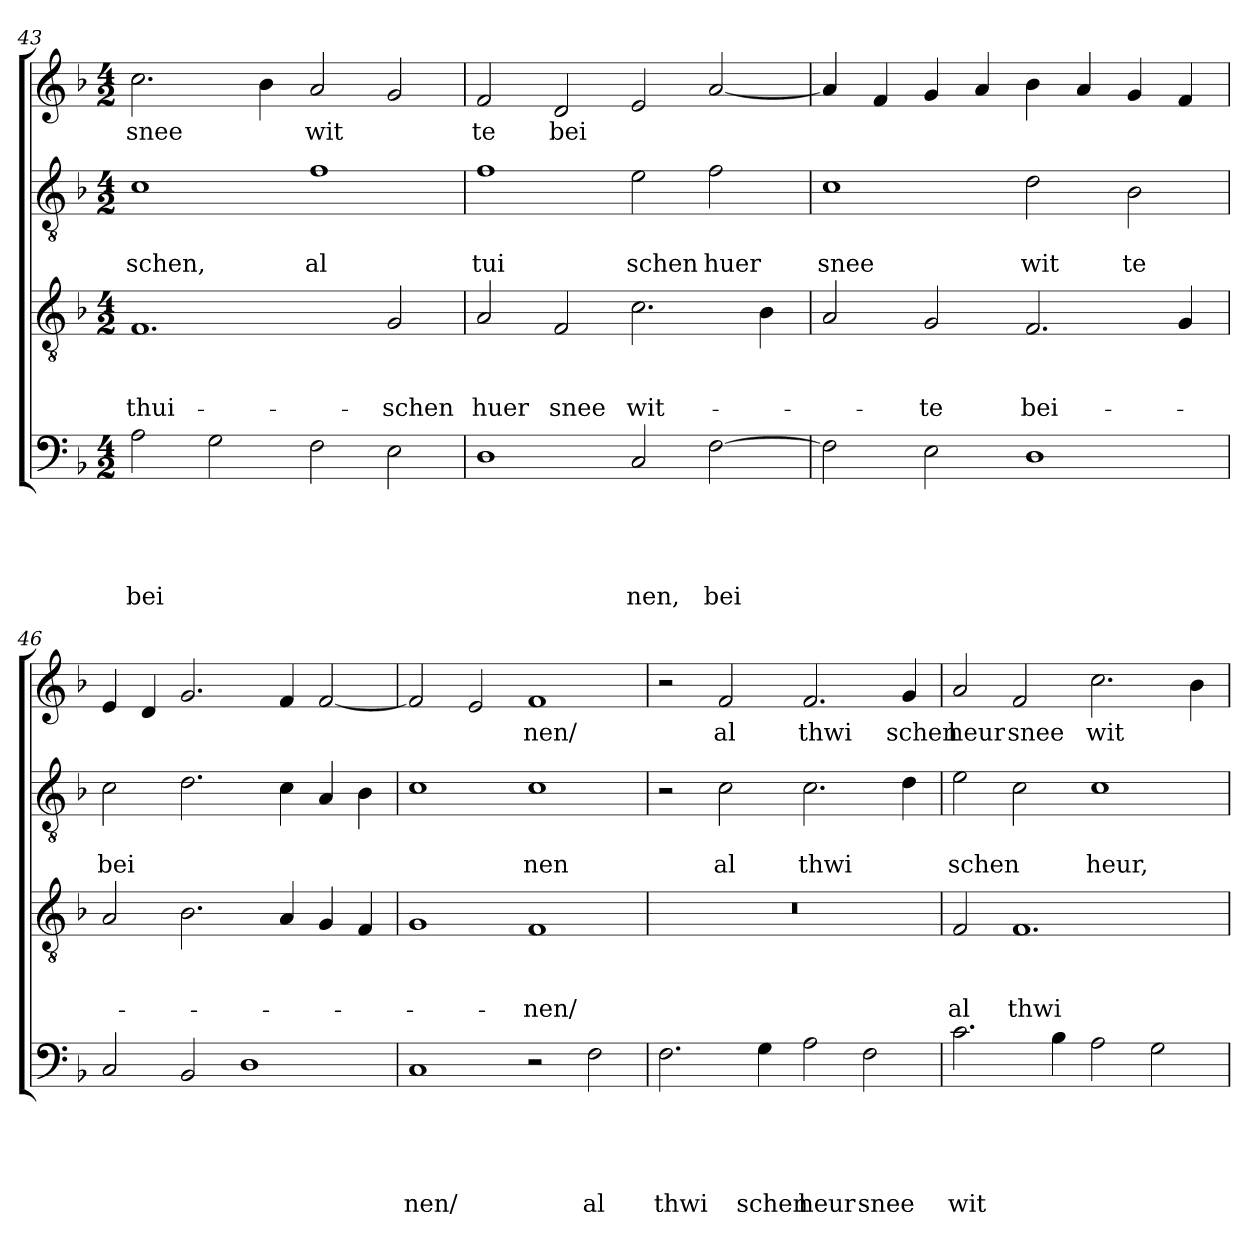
**kern	**text	**text	**text	**text	**text	**kern	**text	**text	**text	**kern	**text	**text	**kern	**text
*part4	*part4	*part4	*part4	*part4	*part4	*part3	*part3	*part3	*part3	*part2	*part2	*part2	*part1	*part1
*staff4	*staff4	*staff4	*staff4	*staff4	*staff4	*staff3	*staff3	*staff3	*staff3	*staff2	*staff2	*staff2	*staff1	*staff1
!!LO:PB:g=z
*clefF4	*	*	*	*	*	*clefGv2	*	*	*	*clefGv2	*	*	*clefG2	*
*k[b-]	*	*	*	*	*	*k[b-]	*	*	*	*k[b-]	*	*	*k[b-]	*
*F:	*	*	*	*	*	*F:	*	*	*	*F:	*	*	*F:	*
*M4/2	*	*	*	*	*	*M4/2	*	*	*	*M4/2	*	*	*M4/2	*
=43	=43	=43	=43	=43	=43	=43	=43	=43	=43	=43	=43	=43	=43	=43
!	!	!	!	!	!LO:LY:b	!	!	!	!LO:LY:b	!	!	!LO:LY:b	!	!LO:LY:b
2A\	.	.	.	.	bei	1.F	.	.	thui-	1c	.	schen,	2.cc\	snee
2G\	.	.	.	.	.	.	.	.	.	.	.	.	.	.
.	.	.	.	.	.	.	.	.	.	.	.	.	4b-\	.
!	!	!	!	!	!	!	!	!	!	!	!	!LO:LY:b	!	!LO:LY:b
2F\	.	.	.	.	.	.	.	.	.	1f	.	al	2a/	wit
!	!	!	!	!	!	!	!	!	!LO:LY:b	!	!	!	!	!
2E\	.	.	.	.	.	2G/	.	.	-schen	.	.	.	2g/	.
=44	=44	=44	=44	=44	=44	=44	=44	=44	=44	=44	=44	=44	=44	=44
!	!	!	!	!	!	!	!	!	!LO:LY:b	!	!	!LO:LY:b	!	!LO:LY:b
1D	.	.	.	.	.	2A/	.	.	huer	1f	.	tui	2f/	te
!	!	!	!	!	!	!	!	!	!LO:LY:b	!	!	!	!	!LO:LY:b
.	.	.	.	.	.	2F/	.	.	snee	.	.	.	2d/	bei
!	!	!	!	!	!LO:LY:b	!	!	!	!LO:LY:b	!	!	!LO:LY:b	!	!
2C/	.	.	.	.	nen,	2.c\	.	.	wit-	2e\	.	schen	2e/	.
!	!	!	!	!	!LO:LY:b	!	!	!	!	!	!	!LO:LY:b	!	!
[>2F\	.	.	.	.	bei	.	.	.	.	2f\	.	huer	[<2a/	.
.	.	.	.	.	.	4B-\	.	.	.	.	.	.	.	.
=45	=45	=45	=45	=45	=45	=45	=45	=45	=45	=45	=45	=45	=45	=45
!	!	!	!	!	!	!	!	!	!	!	!	!LO:LY:b	!	!
2F\]	.	.	.	.	.	2A/	.	.	.	1c	.	snee	4a/]	.
.	.	.	.	.	.	.	.	.	.	.	.	.	4f/	.
!	!	!	!	!	!	!	!	!	!LO:LY:b	!	!	!	!	!
2E\	.	.	.	.	.	2G/	.	.	-te	.	.	.	4g/	.
.	.	.	.	.	.	.	.	.	.	.	.	.	4a/	.
!	!	!	!	!	!	!	!	!	!LO:LY:b	!	!	!LO:LY:b	!	!
1D	.	.	.	.	.	2.F/	.	.	bei-	2d\	.	wit	4b-\	.
.	.	.	.	.	.	.	.	.	.	.	.	.	4a/	.
!	!	!	!	!	!	!	!	!	!	!	!	!LO:LY:b	!	!
.	.	.	.	.	.	.	.	.	.	2B-\	.	te	4g/	.
.	.	.	.	.	.	4G/	.	.	.	.	.	.	4f/	.
=46	=46	=46	=46	=46	=46	=46	=46	=46	=46	=46	=46	=46	=46	=46
!	!	!	!	!	!	!	!	!	!	!	!	!LO:LY:b	!	!
2C/	.	.	.	.	.	2A/	.	.	.	2c\	.	bei	4e/	.
.	.	.	.	.	.	.	.	.	.	.	.	.	4d/	.
2BB-/	.	.	.	.	.	2.B-\	.	.	.	2.d\	.	.	2.g/	.
1D	.	.	.	.	.	.	.	.	.	.	.	.	.	.
.	.	.	.	.	.	4A/	.	.	.	4c\	.	.	4f/	.
.	.	.	.	.	.	4G/	.	.	.	4A/	.	.	[<2f/	.
.	.	.	.	.	.	4F/	.	.	.	4B-\	.	.	.	.
!!LO:LB:g=z
=47	=47	=47	=47	=47	=47	=47	=47	=47	=47	=47	=47	=47	=47	=47
!	!	!	!	!	!LO:LY:b	!	!	!	!	!	!	!	!	!
1C	.	.	.	.	nen/	1G	.	.	.	1c	.	.	2f/]	.
.	.	.	.	.	.	.	.	.	.	.	.	.	2e/	.
!	!	!	!	!	!	!	!	!	!LO:LY:b	!	!	!LO:LY:b	!	!LO:LY:b
2r	.	.	.	.	.	1F	.	.	-nen/	1c	.	nen	1f	nen/
!	!	!	!	!	!LO:LY:b	!	!	!	!	!	!	!	!	!
2F\	.	.	.	.	al	.	.	.	.	.	.	.	.	.
=48	=48	=48	=48	=48	=48	=48	=48	=48	=48	=48	=48	=48	=48	=48
!	!	!	!	!	!LO:LY:b	!	!	!	!	!	!	!	!	!
2.F\	.	.	.	.	thwi	0r	.	.	.	2r	.	.	2r	.
!	!	!	!	!	!	!	!	!	!	!	!	!LO:LY:b	!	!LO:LY:b
.	.	.	.	.	.	.	.	.	.	2c\	.	al	2f/	al
!	!	!	!	!	!LO:LY:b	!	!	!	!	!	!	!	!	!
4G\	.	.	.	.	schen	.	.	.	.	.	.	.	.	.
!	!	!	!	!	!LO:LY:b	!	!	!	!	!	!	!LO:LY:b	!	!LO:LY:b
2A\	.	.	.	.	heur	.	.	.	.	2.c\	.	thwi	2.f/	thwi
!	!	!	!	!	!LO:LY:b	!	!	!	!	!	!	!	!	!
2F\	.	.	.	.	snee	.	.	.	.	.	.	.	.	.
!	!	!	!	!	!	!	!	!	!	!	!	!	!	!LO:LY:b
.	.	.	.	.	.	.	.	.	.	4d\	.	.	4g/	schen
=49	=49	=49	=49	=49	=49	=49	=49	=49	=49	=49	=49	=49	=49	=49
!	!	!	!	!	!LO:LY:b	!	!	!	!LO:LY:b	!	!	!LO:LY:b	!	!LO:LY:b
2.c\	.	.	.	.	wit	2F/	.	.	al	2e\	.	schen	2a/	heur
!	!	!	!	!	!	!	!	!	!LO:LY:b	!	!	!	!	!LO:LY:b
.	.	.	.	.	.	1.F	.	.	thwi	2c\	.	.	2f/	snee
4B-\	.	.	.	.	.	.	.	.	.	.	.	.	.	.
!	!	!	!	!	!	!	!	!	!	!	!	!LO:LY:b	!	!LO:LY:b
2A\	.	.	.	.	.	.	.	.	.	1c	.	heur,	2.cc\	wit
2G\	.	.	.	.	.	.	.	.	.	.	.	.	.	.
.	.	.	.	.	.	.	.	.	.	.	.	.	4b-\	.
=	=	=	=	=	=	=	=	=	=	=	=	=	=	=
*-	*-	*-	*-	*-	*-	*-	*-	*-	*-	*-	*-	*-	*-	*-
